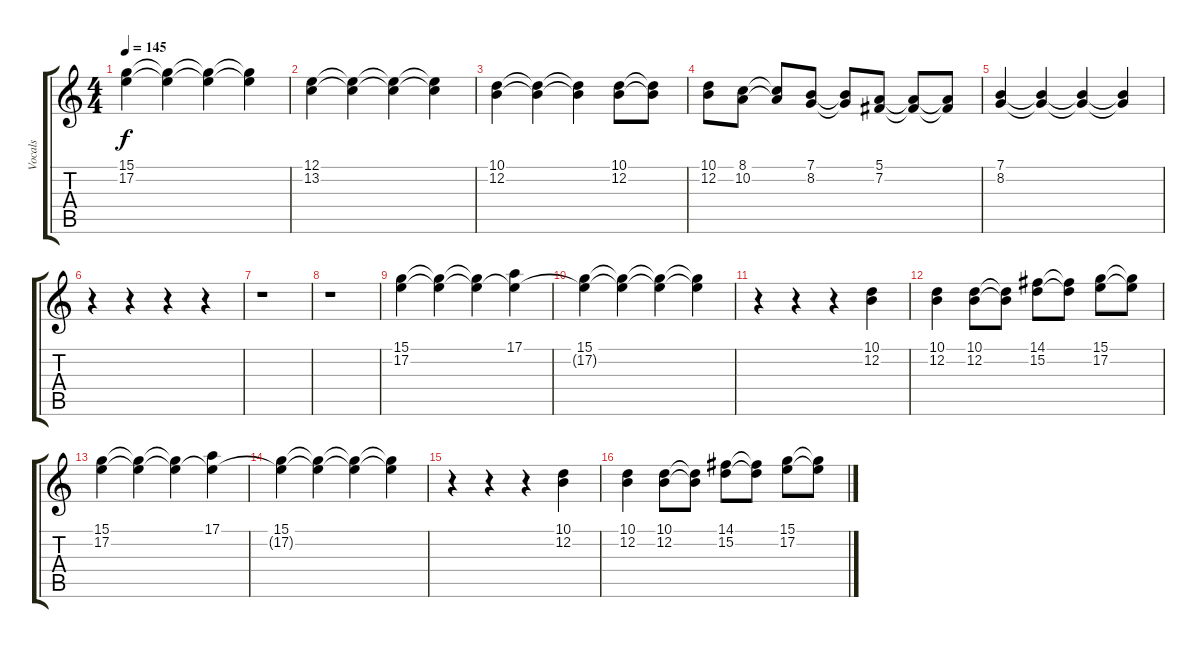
\track ("Vocals" "Vocals") {instrument violin}
\staff {score tabs}
\tuning (E4 B3 G3 D3 A2 E2) {hide}
\ts (4 4)
\tempo 145
\clef g2
\ks c
(15.1 17.2).4{dy f} (15.1{t} 17.2{t}).4 (15.1{t} 17.2{t}).4 (15.1{t} 17.2{t}).4 |
(12.1 13.2).4 (12.1{t} 13.2{t}).4 (12.1{t} 13.2{t}).4 (12.1{t} 13.2{t}).4 |
(10.1 12.2).4 (10.1{t} 12.2{t}).4 (10.1{t} 12.2{t}).4 (10.1 12.2).8 (10.1{t} 12.2{t}).8 |
(10.1 12.2).8 (8.1 10.2).8 (8.1{t} 10.2{t}).8 (7.1 8.2).8 (7.1{t} 8.2{t}).8 (5.1 7.2).8 (5.1{t} 7.2{t}).8 (5.1{t} 7.2{t}).8 |
(7.1 8.2).4 (7.1{t} 8.2{t}).4 (7.1{t} 8.2{t}).4 (7.1{t} 8.2{t}).4 |
r.4 r.4 r.4 r.4 |
r.1 |
r.1 |
(15.1 17.2).4 (15.1{t} 17.2{t}).4 (15.1{t} 17.2{t}).4 (17.1 17.2{t}).4 |
(15.1 17.2{t}).4 (15.1{t} 17.2{t}).4 (15.1{t} 17.2{t}).4 (15.1{t} 17.2{t}).4 |
r.4 r.4 r.4 (10.1 12.2).4 |
(10.1 12.2).4 (10.1 12.2).8 (10.1{t} 12.2{t}).8 (14.1 15.2).8 (14.1{t} 15.2{t}).8 (15.1 17.2).8 (15.1{t} 17.2{t}).8 |
(15.1 17.2).4 (15.1{t} 17.2{t}).4 (15.1{t} 17.2{t}).4 (17.1 17.2{t}).4 |
(15.1 17.2{t}).4 (15.1{t} 17.2{t}).4 (15.1{t} 17.2{t}).4 (15.1{t} 17.2{t}).4 |
r.4 r.4 r.4 (10.1 12.2).4 |
(10.1 12.2).4 (10.1 12.2).8 (10.1{t} 12.2{t}).8 (14.1 15.2).8 (14.1{t} 15.2{t}).8 (15.1 17.2).8 (15.1{t} 17.2{t}).8
